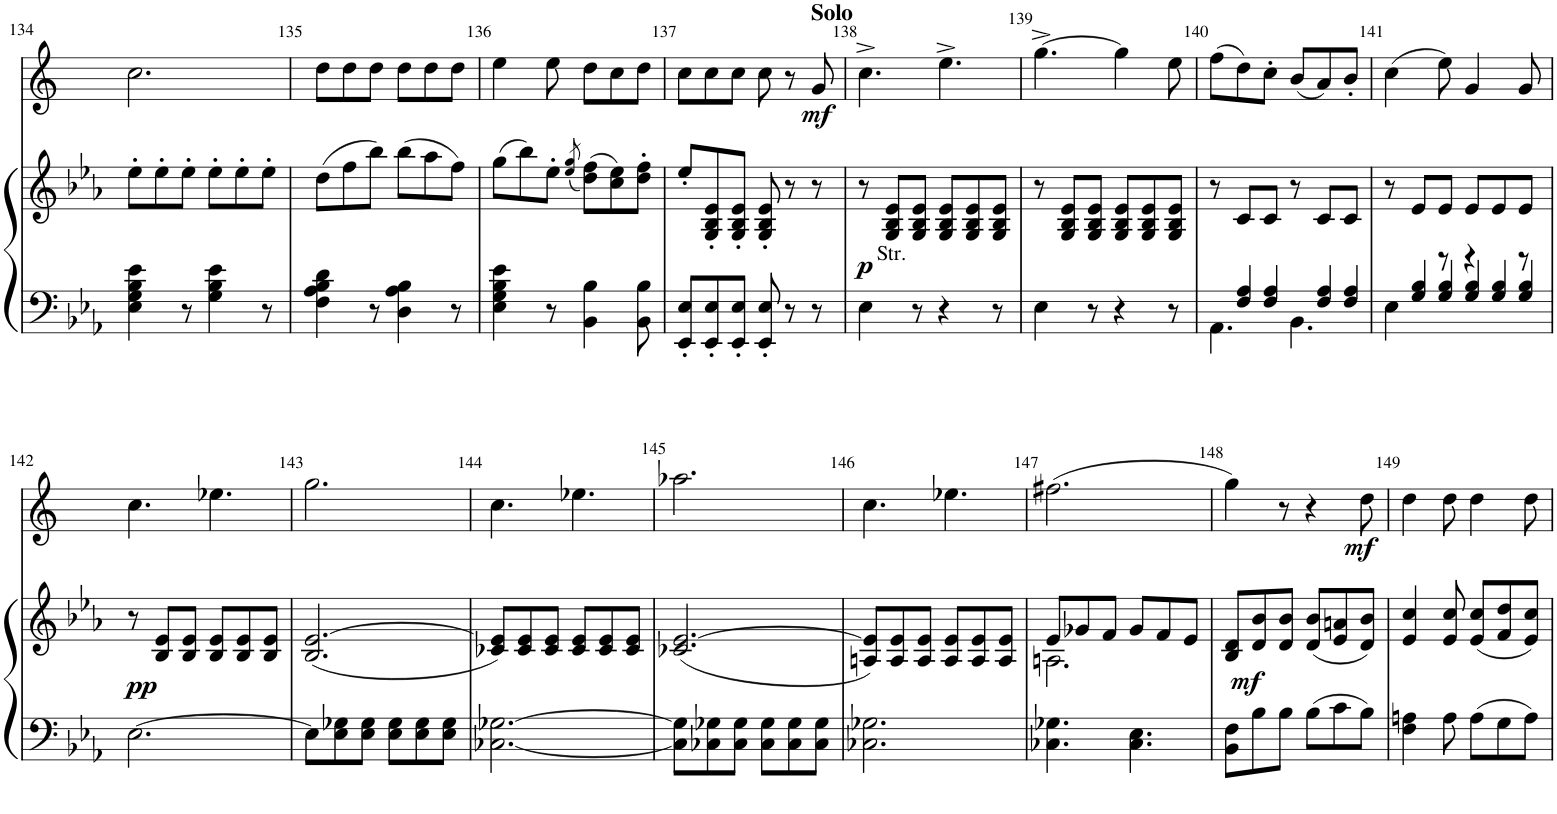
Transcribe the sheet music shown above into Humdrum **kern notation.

**kern	**kern	**kern
*part2	*part2	*part1
*staff3	*staff2	*staff1
*I"Klavier	*	*I"Horn in Eb
*	*	*I'Hn
!!LO:PB:g=z
*clefF4	*clefG2	*clefG2
*	*	*Trd5c9
*k[b-e-a-]	*k[b-e-a-]	*k[]
*M6/8	*M6/8	*M6/8
=134	=134	=134
4E-\ 4G\ 4B-\ 4e-\	8ee-'\L	2.cc\
.	8ee-'\	.
8r	8ee-'\J	.
4G\ 4B-\ 4e-\	8ee-'\L	.
.	8ee-'\	.
8r	8ee-'\J	.
=135	=135	=135
4F\ 4A-\ 4B-\ 4d\	(8dd\L	8dd\L
.	8ff\	8dd\
8r	8bb-\J)	8dd\J
4D\ 4A-\ 4B-\	(8bb-\L	8dd\L
.	8aa-\	8dd\
8r	8ff\J)	8dd\J
=136	=136	=136
4E-\ 4G\ 4B-\ 4e-\	(8gg\L	4ee\
.	8bb-\)	.
8r	8ee-'\J	8ee\
.	(8qee-/ 8qgg/	.
4BB-\ 4B-\	(8dd\ 8ff\L)	8dd\L
.	8cc\ 8ee-\)	8cc\
8BB-\ 8B-\	8dd\' 8ff\'J	8dd\J
=137	=137	=137
8EE-/' 8E-/'L	8ee-'/L	8cc\L
8EE-/' 8E-/'	8G/' 8B-/' 8e-/'	8cc\
8EE-/' 8E-/'J	8G/' 8B-/' 8e-/'J	8cc\J
8EE-/' 8E-/'	8G/' 8B-/' 8e-/'	8cc\
8r	8r	8r
!	!	!LO:TX:a:B:t=Solo
8r	8r	8g/
=138	=138	=138
!LO:TX:a:t=Str.	!	!
4E-\	8r	4.cc^\
.	8G/ 8B-/ 8e-/L	.
8r	8G/ 8B-/ 8e-/J	.
4r	8G/ 8B-/ 8e-/L	4.ee^\
.	8G/ 8B-/ 8e-/	.
8r	8G/ 8B-/ 8e-/J	.
=139	=139	=139
4E-\	8r	[4.gg^\
.	8G/ 8B-/ 8e-/L	.
8r	8G/ 8B-/ 8e-/J	.
4r	8G/ 8B-/ 8e-/L	4gg\]
.	8G/ 8B-/ 8e-/	.
8r	8G/ 8B-/ 8e-/J	8ee\
=140	=140	=140
*^	*	*
4.AA-\	8ryy	8r	(8ff\L
.	8F/ 8A-/L	8c/L	8dd\)
.	8F/ 8A-/J	8c/J	8cc'\J
4.BB-\	8ryy	8r	(8b/L
.	8F/ 8A-/L	8c/L	8a/)
.	8F/ 8A-/J	8c/J	8b'/J
=141	=141	=141	=141
4E-\	8ryy	8r	(4cc\
.	8G/ 8B-/L	8e-/L	.
8r	8G/ 8B-/J	8e-/J	8ee\)
4r	8G/ 8B-/L	8e-/L	4g/
.	8G/ 8B-/	8e-/	.
8r	8G/ 8B-/J	8e-/J	8g/
*v	*v	*	*
!!LO:LB:g=z
=142	=142	=142
[2.E-\	8r	4.cc\
.	8B-/ 8e-/L	.
.	8B-/ 8e-/J	.
.	8B-/ 8e-/L	4.ee-X\
.	8B-/ 8e-/	.
.	8B-/ 8e-/J	.
=143	=143	=143
8E-\L]	(2.B-/ [2.e-/	2.gg\
8E-\ 8G-X\	.	.
8E-\ 8G-\J	.	.
8E-\ 8G-\L	.	.
8E-\ 8G-\	.	.
8E-\ 8G-\J	.	.
=144	=144	=144
[2.C-X\ [2.G-X\	8c-X/ 8e-/]L)	4.cc\
.	8c-/ 8e-/	.
.	8c-/ 8e-/J	.
.	8c-/ 8e-/L	4.ee-X\
.	8c-/ 8e-/	.
.	8c-/ 8e-/J	.
=145	=145	=145
8C-\] 8G-\]L	(2.c-X/ [2.e-/	2.aa-X\
8C-X\ 8G-X\	.	.
8C-\ 8G-\J	.	.
8C-\ 8G-\L	.	.
8C-\ 8G-\	.	.
8C-\ 8G-\J	.	.
=146	=146	=146
2.C-X\ 2.G-X\	8An/ 8e-/]L)	4.cc\
.	8A/ 8e-/	.
.	8A/ 8e-/J	.
.	8A/ 8e-/L	4.ee-X\
.	8A/ 8e-/	.
.	8A/ 8e-/J	.
=147	=147	=147
*	*^	*
4.C-X\ 4.G-X\	8e-/L	2.An\	(2.ff#X\
.	8g-X/	.	.
.	8f/J	.	.
4.C-\ 4.E-\	8g-/L	.	.
.	8f/	.	.
.	8e-/J	.	.
*	*v	*v	*
=148	=148	=148
8BB-\ 8F\L	8B-/ 8d/L	4gg\)
8B-\	8d/ 8b-/	.
8B-\J	8d/ 8b-/J	8r
8B-\L	(8d/ 8b-/L	4r
8c\	8e-/ 8an/	.
8B-\J	8d/ 8b-/J)	8dd\
=149	=149	=149
4F\ 4An\	4e-/ 4cc/	4dd\
8A\	8e-/ 8cc/	8dd\
8A\L	(8e-/ 8cc/L	4dd\
8G\	8f/ 8dd/	.
8A\J	8e-/ 8cc/J)	8dd\
=	=	=
*-	*-	*-
